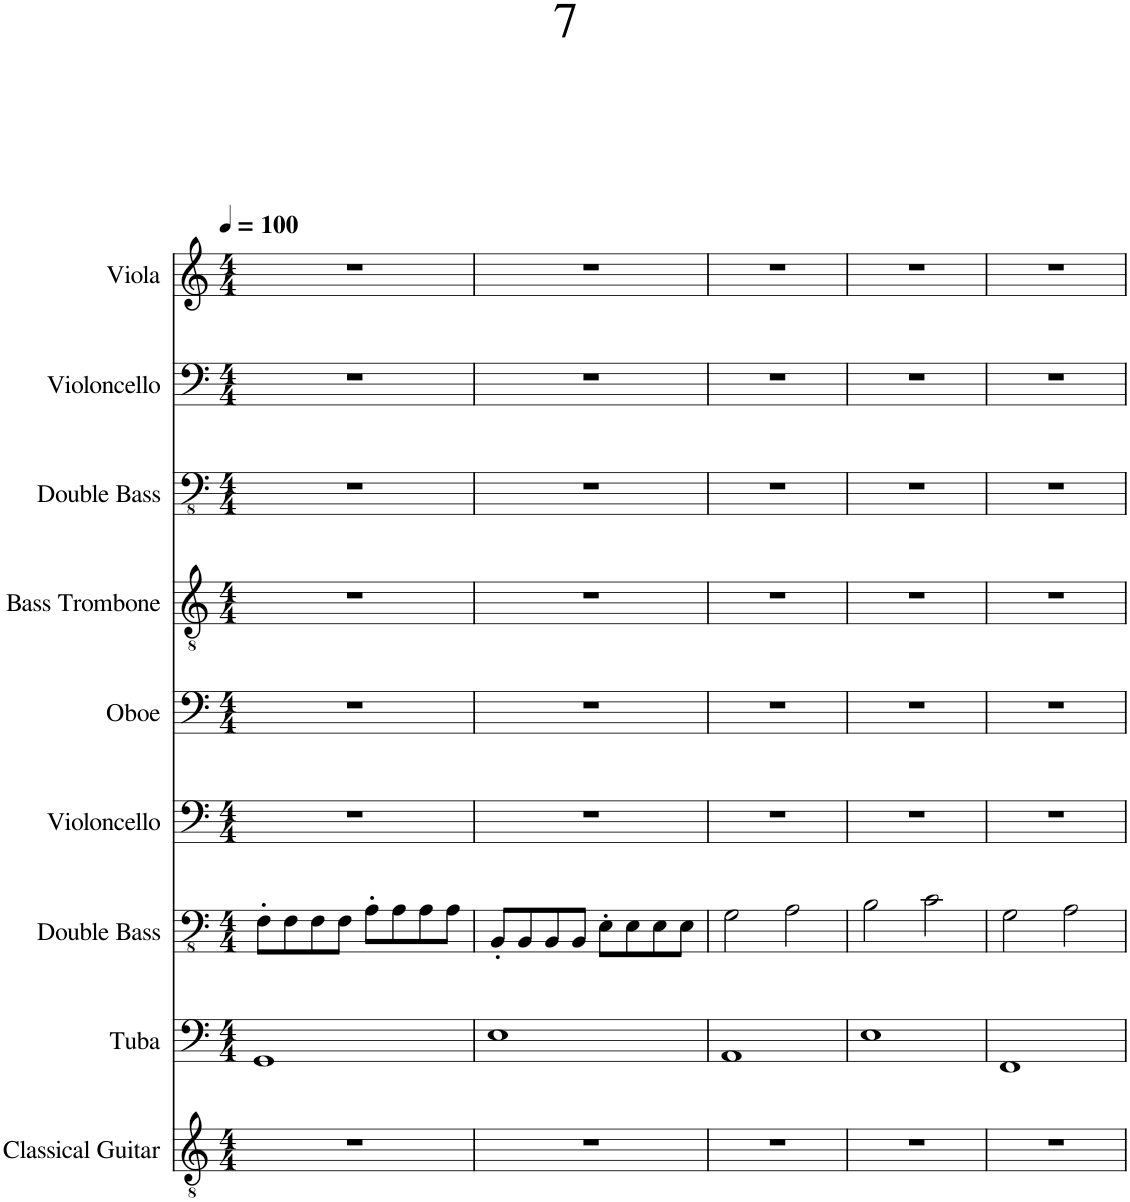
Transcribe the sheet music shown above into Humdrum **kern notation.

**kern	**kern	**kern	**kern	**kern	**kern	**kern	**kern	**kern
*part9	*part8	*part7	*part6	*part5	*part4	*part3	*part2	*part1
*staff9	*staff8	*staff7	*staff6	*staff5	*staff4	*staff3	*staff2	*staff1
*I"Classical Guitar	*I"Tuba	*I"Double Bass	*I"Violoncello	*I"Oboe	*I"Bass Trombone	*I"Double Bass	*I"Violoncello	*I"Viola
*I'Guit.	*I'Tba.	*I'Db.	*I'Vc.	*I'Ob.	*I'B. Tbn.	*I'Db.	*I'Vc.	*I'Vla.
*clefGv2	*clefF4	*clefFv4	*clefF4	*clefF4	*clefGv2	*clefFv4	*clefF4	*clefG2
*	*	*Trd7c12	*	*Trd-14c-24	*	*Trd7c12	*	*
*k[]	*k[]	*k[]	*k[]	*k[]	*k[]	*k[]	*k[]	*k[]
*M4/4	*M4/4	*M4/4	*M4/4	*M4/4	*M4/4	*M4/4	*M4/4	*M4/4
*MM100	*MM100	*MM100	*MM100	*MM100	*MM100	*MM100	*MM100	*MM100
=1	=1	=1	=1	=1	=1	=1	=1	=1
1r	1GG	8FF'\L	1r	1r	1r	1r	1r	1r
.	.	8FF\	.	.	.	.	.	.
.	.	8FF\	.	.	.	.	.	.
.	.	8FF\J	.	.	.	.	.	.
.	.	8AA'\L	.	.	.	.	.	.
.	.	8AA\	.	.	.	.	.	.
.	.	8AA\	.	.	.	.	.	.
.	.	8AA\J	.	.	.	.	.	.
=2	=2	=2	=2	=2	=2	=2	=2	=2
1r	1E	8BBB'/L	1r	1r	1r	1r	1r	1r
.	.	8BBB/	.	.	.	.	.	.
.	.	8BBB/	.	.	.	.	.	.
.	.	8BBB/J	.	.	.	.	.	.
.	.	8EE'\L	.	.	.	.	.	.
.	.	8EE\	.	.	.	.	.	.
.	.	8EE\	.	.	.	.	.	.
.	.	8EE\J	.	.	.	.	.	.
=3	=3	=3	=3	=3	=3	=3	=3	=3
1r	1AA	2GG\	1r	1r	1r	1r	1r	1r
.	.	2AA\	.	.	.	.	.	.
=4	=4	=4	=4	=4	=4	=4	=4	=4
1r	1E	2BB\	1r	1r	1r	1r	1r	1r
.	.	2C\	.	.	.	.	.	.
=5	=5	=5	=5	=5	=5	=5	=5	=5
1r	1FF	2GG\	1r	1r	1r	1r	1r	1r
.	.	2AA\	.	.	.	.	.	.
=	=	=	=	=	=	=	=	=
*-	*-	*-	*-	*-	*-	*-	*-	*-
